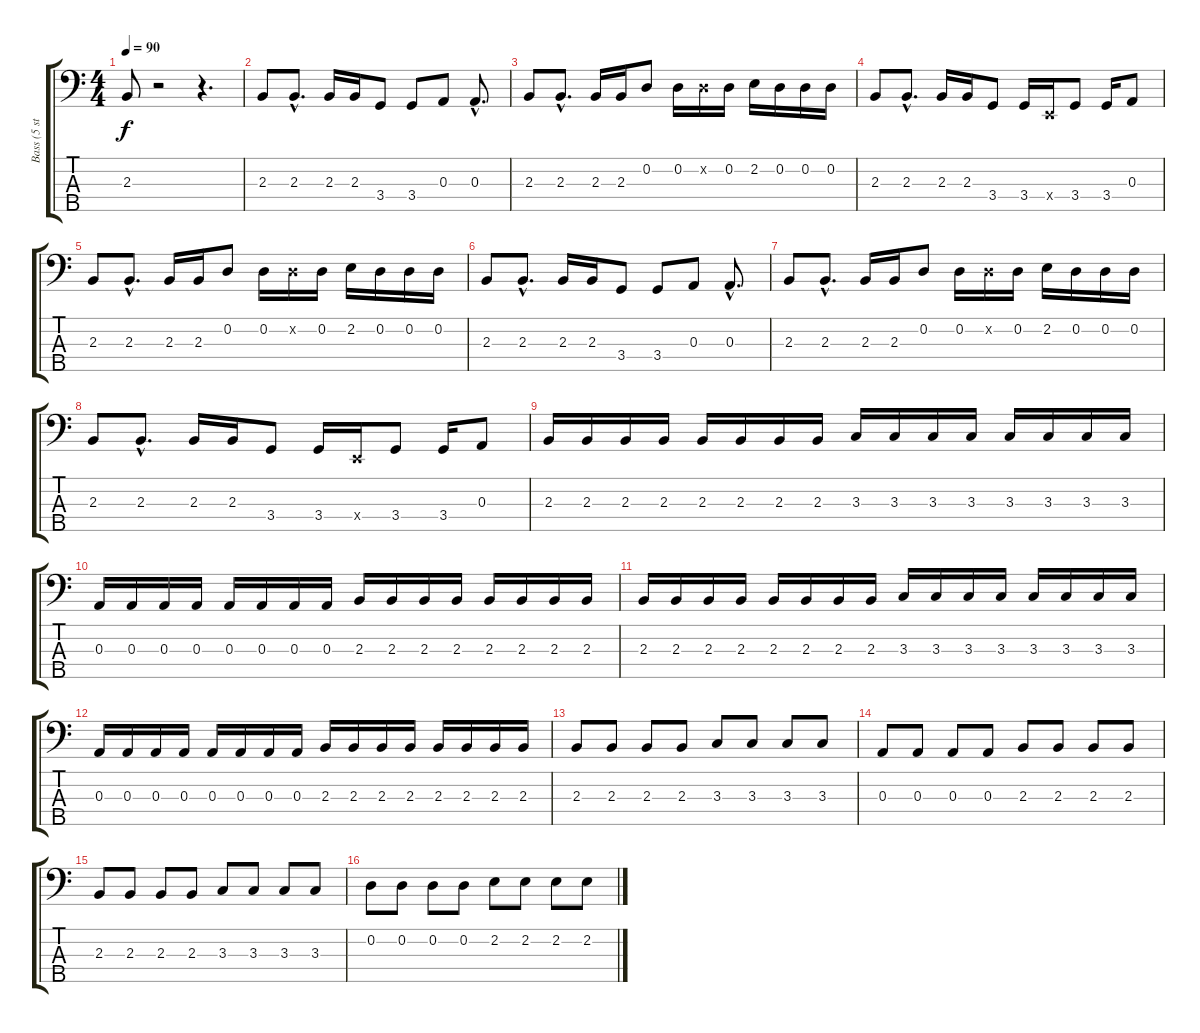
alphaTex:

\track ("Bass (5 strings)" "Bass (5 st") {instrument electricbassfinger}
\staff {score tabs}
\tuning (G2 D2 A1 E1 B0) {hide}
\ts (4 4)
\tempo 90
\clef f4
\ks c
2.3.8{dy f instrument electricbassfinger} r.2 r.4{d} |
2.3.8 2.3{hac}.8{d} 2.3.16 2.3.16 3.4.8 3.4.8 0.3.8 0.3{hac}.8{d} |
2.3.8 2.3{hac}.8{d} 2.3.16 2.3.16 0.2.8 0.2.16 0.2{x}.16 0.2.16 2.2.16 0.2.16 0.2.16 0.2.16 |
2.3.8 2.3{hac}.8{d} 2.3.16 2.3.16 3.4.8 3.4.16 0.4{x}.16 3.4.8 3.4.16 0.3.8 |
2.3.8 2.3{hac}.8{d} 2.3.16 2.3.16 0.2.8 0.2.16 0.2{x}.16 0.2.16 2.2.16 0.2.16 0.2.16 0.2.16 |
2.3.8 2.3{hac}.8{d} 2.3.16 2.3.16 3.4.8 3.4.8 0.3.8 0.3{hac}.8{d} |
2.3.8 2.3{hac}.8{d} 2.3.16 2.3.16 0.2.8 0.2.16 0.2{x}.16 0.2.16 2.2.16 0.2.16 0.2.16 0.2.16 |
2.3.8 2.3{hac}.8{d} 2.3.16 2.3.16 3.4.8 3.4.16 0.4{x}.16 3.4.8 3.4.16 0.3.8 |
2.3.16 2.3.16 2.3.16 2.3.16 2.3.16 2.3.16 2.3.16 2.3.16 3.3.16 3.3.16 3.3.16 3.3.16 3.3.16 3.3.16 3.3.16 3.3.16 |
0.3.16 0.3.16 0.3.16 0.3.16 0.3.16 0.3.16 0.3.16 0.3.16 2.3.16 2.3.16 2.3.16 2.3.16 2.3.16 2.3.16 2.3.16 2.3.16 |
2.3.16 2.3.16 2.3.16 2.3.16 2.3.16 2.3.16 2.3.16 2.3.16 3.3.16 3.3.16 3.3.16 3.3.16 3.3.16 3.3.16 3.3.16 3.3.16 |
0.3.16 0.3.16 0.3.16 0.3.16 0.3.16 0.3.16 0.3.16 0.3.16 2.3.16 2.3.16 2.3.16 2.3.16 2.3.16 2.3.16 2.3.16 2.3.16 |
2.3.8 2.3.8 2.3.8 2.3.8 3.3.8 3.3.8 3.3.8 3.3.8 |
0.3.8 0.3.8 0.3.8 0.3.8 2.3.8 2.3.8 2.3.8 2.3.8 |
2.3.8 2.3.8 2.3.8 2.3.8 3.3.8 3.3.8 3.3.8 3.3.8 |
0.2.8 0.2.8 0.2.8 0.2.8 2.2.8 2.2.8 2.2.8 2.2.8
